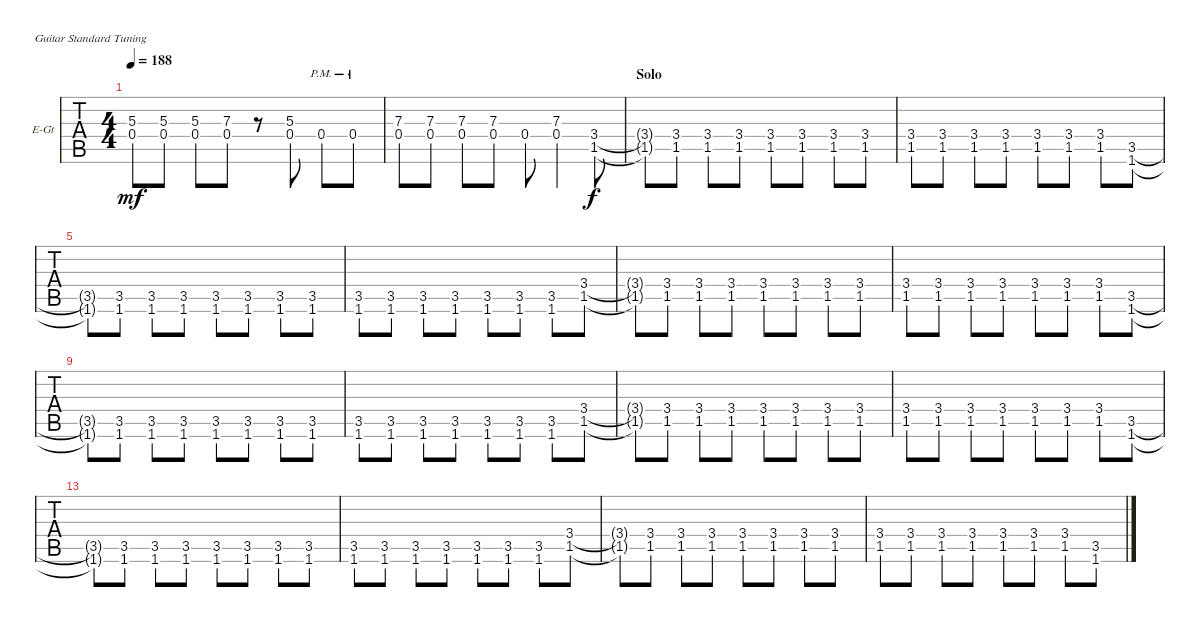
\bracketExtendMode nobrackets
\firstSystemTrackNameOrientation horizontal
\otherSystemsTrackNameOrientation horizontal
\defaultBarNumberDisplay FirstOfSystem
\track ("Guitar 2" "E-Gt") {instrument overdrivenguitar}
\staff {tabs}
\tuning (E4 B3 G3 D3 A2 E2)
\ts (4 4)
\tempo 188
\clef g2
\ks c
(5.3 0.4).8{dy mf} (5.3 0.4).8 (5.3 0.4).8 (7.3 0.4).8 r.8 (5.3 0.4).8 0.4{pm}.8 0.4{pm}.8 |
(7.3 0.4).8 (7.3 0.4).8 (7.3 0.4).8 (7.3 0.4).8 0.4.8 (7.3 0.4).4 (3.4 1.5).8{dy f} |
\section ("" "Solo")
(3.4{t} 1.5{t}).8 (3.4 1.5).8 (3.4 1.5).8 (3.4 1.5).8 (3.4 1.5).8 (3.4 1.5).8 (3.4 1.5).8 (3.4 1.5).8 |
(3.4 1.5).8 (3.4 1.5).8 (3.4 1.5).8 (3.4 1.5).8 (3.4 1.5).8 (3.4 1.5).8 (3.4 1.5).8 (3.5 1.6).8 |
(3.5{t} 1.6{t}).8 (3.5 1.6).8 (3.5 1.6).8 (3.5 1.6).8 (3.5 1.6).8 (3.5 1.6).8 (3.5 1.6).8 (3.5 1.6).8 |
(3.5 1.6).8 (3.5 1.6).8 (3.5 1.6).8 (3.5 1.6).8 (3.5 1.6).8 (3.5 1.6).8 (3.5 1.6).8 (3.4 1.5).8 |
(3.4{t} 1.5{t}).8 (3.4 1.5).8 (3.4 1.5).8 (3.4 1.5).8 (3.4 1.5).8 (3.4 1.5).8 (3.4 1.5).8 (3.4 1.5).8 |
(3.4 1.5).8 (3.4 1.5).8 (3.4 1.5).8 (3.4 1.5).8 (3.4 1.5).8 (3.4 1.5).8 (3.4 1.5).8 (3.5 1.6).8 |
(3.5{t} 1.6{t}).8 (3.5 1.6).8 (3.5 1.6).8 (3.5 1.6).8 (3.5 1.6).8 (3.5 1.6).8 (3.5 1.6).8 (3.5 1.6).8 |
(3.5 1.6).8 (3.5 1.6).8 (3.5 1.6).8 (3.5 1.6).8 (3.5 1.6).8 (3.5 1.6).8 (3.5 1.6).8 (3.4 1.5).8 |
(3.4{t} 1.5{t}).8 (3.4 1.5).8 (3.4 1.5).8 (3.4 1.5).8 (3.4 1.5).8 (3.4 1.5).8 (3.4 1.5).8 (3.4 1.5).8 |
(3.4 1.5).8 (3.4 1.5).8 (3.4 1.5).8 (3.4 1.5).8 (3.4 1.5).8 (3.4 1.5).8 (3.4 1.5).8 (3.5 1.6).8 |
(3.5{t} 1.6{t}).8 (3.5 1.6).8 (3.5 1.6).8 (3.5 1.6).8 (3.5 1.6).8 (3.5 1.6).8 (3.5 1.6).8 (3.5 1.6).8 |
(3.5 1.6).8 (3.5 1.6).8 (3.5 1.6).8 (3.5 1.6).8 (3.5 1.6).8 (3.5 1.6).8 (3.5 1.6).8 (3.4 1.5).8 |
(3.4{t} 1.5{t}).8 (3.4 1.5).8 (3.4 1.5).8 (3.4 1.5).8 (3.4 1.5).8 (3.4 1.5).8 (3.4 1.5).8 (3.4 1.5).8 |
(3.4 1.5).8 (3.4 1.5).8 (3.4 1.5).8 (3.4 1.5).8 (3.4 1.5).8 (3.4 1.5).8 (3.4 1.5).8 (3.5 1.6).8
